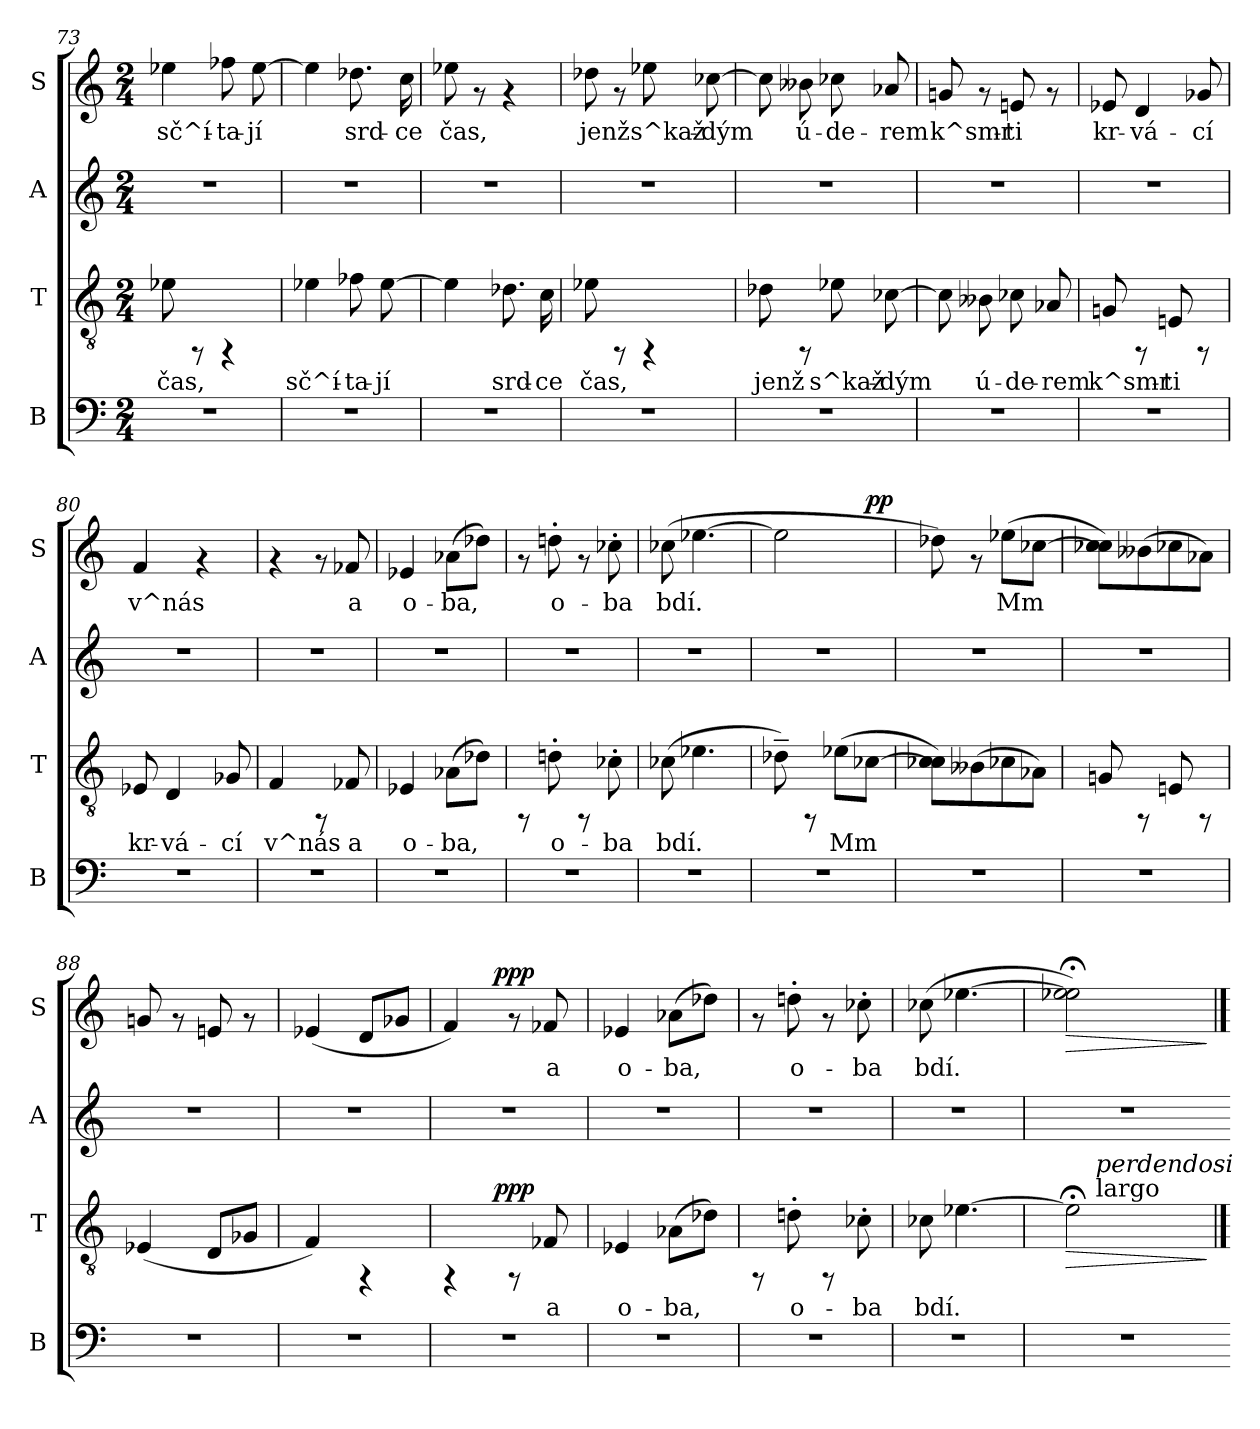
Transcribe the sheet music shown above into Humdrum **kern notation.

**kern	**kern	**text	**dynam	**kern	**kern	**text	**dynam
*part4	*part3	*part3	*part3	*part2	*part1	*part1	*part1
*staff4	*staff3	*staff3	*staff3	*staff2	*staff1	*staff1	*staff1
*I"B	*I"T	*	*	*I"A	*I"S	*	*
*I'B	*I'T	*	*	*I'A	*I'S	*	*
*clefF4	*clefGv2	*	*	*clefG2	*clefG2	*	*
*k[]	*k[]	*	*	*k[]	*k[]	*	*
*C:	*C:	*	*	*C:	*C:	*	*
*M2/4	*M2/4	*	*	*M2/4	*M2/4	*	*
=73	=73	=73	=73	=73	=73	=73	=73
!	!	!LO:LY:b:cj	!	!	!	!LO:LY:b:cj	!
2r	8e-X\	čas,	.	2r	4ee-X\	sč^í-	.
.	8rFF	.	.	.	.	.	.
!	!	!	!	!	!	!LO:LY:b:cj	!
.	4rFF	.	.	.	8ff-X\	-ta-	.
!	!	!	!	!	!	!LO:LY:b:cj	!
.	.	.	.	.	[<8ee-\	-jí	.
!!LO:LB:g=z
=74	=74	=74	=74	=74	=74	=74	=74
!	!	!LO:LY:b:cj	!	!	!	!LO:LY:b:cj	!
2r	4e-X\	sč^í-	.	2r	4ee-\]	.	.
!	!	!LO:LY:b:cj	!	!	!	!LO:LY:b:cj	!
.	8f-X\	-ta-	.	.	8.dd-X\	srd-	.
!	!	!LO:LY:b:cj	!	!	!	!	!
.	[>8e-\	-jí	.	.	.	.	.
!	!	!	!	!	!	!LO:LY:b:cj	!
.	.	.	.	.	16cc\	-ce	.
=75	=75	=75	=75	=75	=75	=75	=75
!	!	!LO:LY:b:cj	!	!	!	!LO:LY:b:cj	!
2r	4e-\]	.	.	2r	8ee-X\	čas,	.
.	.	.	.	.	8rf	.	.
!	!	!LO:LY:b:cj	!	!	!	!	!
.	8.d-X\	srd-	.	.	4rf	.	.
!	!	!LO:LY:b:cj	!	!	!	!	!
.	16c\	-ce	.	.	.	.	.
=76	=76	=76	=76	=76	=76	=76	=76
!	!	!LO:LY:b:cj	!	!	!	!LO:LY:b:cj	!
2r	8e-X\	čas,	.	2r	8dd-X\	jenž	.
.	8rFF	.	.	.	8rf	.	.
!	!	!	!	!	!	!LO:LY:b:cj	!
.	4rFF	.	.	.	8ee-X\	s^kaž-	.
!	!	!	!	!	!	!LO:LY:b:cj	!
.	.	.	.	.	[>8cc-X\	-dým	.
=77	=77	=77	=77	=77	=77	=77	=77
!	!	!LO:LY:b:cj	!	!	!	!LO:LY:b:cj	!
2r	8d-X\	jenž	.	2r	8cc-\]	.	.
!	!	!	!	!	!	!LO:LY:b:cj	!
.	8rFF	.	.	.	8b--X\	ú-	.
!	!	!LO:LY:b:cj	!	!	!	!LO:LY:b:cj	!
.	8e-X\	s^kaž-	.	.	8cc-X\	-de-	.
!	!	!LO:LY:b:cj	!	!	!	!LO:LY:b:cj	!
.	[>8c-X\	-dým	.	.	8a-X/	-rem	.
=78	=78	=78	=78	=78	=78	=78	=78
!	!	!LO:LY:b:cj	!	!	!	!LO:LY:b:cj	!
2r	8c-\]	.	.	2r	8gn/	k^smr-	.
!	!	!LO:LY:b:cj	!	!	!	!	!
.	8B--X\	ú-	.	.	8rf	.	.
!	!	!LO:LY:b:cj	!	!	!	!LO:LY:b:cj	!
.	8c-X\	-de-	.	.	8en/	-ti	.
!	!	!LO:LY:b:cj	!	!	!	!	!
.	8A-X/	-rem	.	.	8rf	.	.
=79	=79	=79	=79	=79	=79	=79	=79
!	!	!LO:LY:b:cj	!	!	!	!LO:LY:b:cj	!
2r	8Gn/	k^smr-	.	2r	8e-X/	kr-	.
!	!	!	!	!	!	!LO:LY:b:cj	!
.	8rFF	.	.	.	4d/	-vá-	.
!	!	!LO:LY:b:cj	!	!	!	!	!
.	8En/	-ti	.	.	.	.	.
!	!	!	!	!	!	!LO:LY:b:cj	!
.	8rFF	.	.	.	8g-X/	-cí	.
!!LO:LB:g=z
=80	=80	=80	=80	=80	=80	=80	=80
!	!	!LO:LY:b:cj	!	!	!	!LO:LY:b:cj	!
2r	8E-X/	kr-	.	2r	4f/	v^nás	.
!	!	!LO:LY:b:cj	!	!	!	!	!
.	4D/	-vá-	.	.	.	.	.
.	.	.	.	.	4rf	.	.
!	!	!LO:LY:b:cj	!	!	!	!	!
.	8G-X/	-cí	.	.	.	.	.
=81	=81	=81	=81	=81	=81	=81	=81
!	!	!LO:LY:b:cj	!	!	!	!	!
2r	4F/	v^nás	.	2r	4rf	.	.
.	8rFF	.	.	.	8rf	.	.
!	!	!LO:LY:b:cj	!	!	!	!LO:LY:b:cj	!
.	8F-X/	a	.	.	8f-X/	a	.
=82	=82	=82	=82	=82	=82	=82	=82
!	!	!LO:LY:b:cj	!	!	!	!LO:LY:b:cj	!
2r	4E-X/	o-	.	2r	4e-X/	o-	.
!	!	!LO:LY:b:cj	!	!	!	!LO:LY:b:cj	!
.	(>8A-X\L	-ba,	.	.	(>8a-X\L	-ba,	.
!	!	!LO:LY:b:cj	!	!	!	!LO:LY:b:cj	!
.	8d-X\J)	.	.	.	8dd-X\J)	.	.
=83	=83	=83	=83	=83	=83	=83	=83
2r	8rFF	.	.	2r	8rf	.	.
!	!	!LO:LY:b:cj	!	!	!	!LO:LY:b:cj	!
.	8dn'>\	o-	.	.	8ddn'>\	o-	.
.	8rFF	.	.	.	8rf	.	.
!	!	!LO:LY:b:cj	!	!	!	!LO:LY:b:cj	!
.	8c-X'>\	-ba	.	.	8cc-X'>\	-ba	.
=84	=84	=84	=84	=84	=84	=84	=84
!	!	!LO:LY:b:cj	!	!	!	!LO:LY:b:cj	!
2r	(>8c-X\	bdí.	.	2r	(>8cc-X\	bdí.	.
!	!	!LO:LY:b:cj	!	!	!	!LO:LY:b:cj	!
.	4.e-X\	.	.	.	[>4.ee-X\	.	.
=85	=85	=85	=85	=85	=85	=85	=85
!	!	!LO:LY:b:cj	!	!	!	!LO:LY:b:cj	!
*	*	*	*	*	*^	*	*
2r	8d-X~>\)	.	.	2r	2ee-\]	4.ryy	.	.
.	8rFF	.	.	.	.	.	.	.
!	!	!LO:LY:b:cj	!	!	!	!	!	!
.	(>8e-X\L	Mm	.	.	.	.	.	.
!	!	!LO:LY:b:cj	!	!	!	!	!	!LO:DY:a
.	[>8c-X\J	.	.	.	.	8ryy	.	pp
=86	=86	=86	=86	=86	=86	=86	=86	=86
!	!	!LO:LY:b:cj	!	!	!	!	!LO:LY:b:cj	!
*	*	*	*	*	*v	*v	*	*
2r	8c-\ 8c-\]L)	.	.	2r	8dd-X\)	.	.
!	!	!LO:LY:b:cj	!	!	!	!	!
.	(>8B--X\	.	.	.	8rf	.	.
!	!	!LO:LY:b:cj	!	!	!	!LO:LY:b:cj	!
.	8c-X\	.	.	.	(>8ee-X\L	Mm	.
!	!	!LO:LY:b:cj	!	!	!	!LO:LY:b:cj	!
.	8A-X\J)	.	.	.	[>8cc-X\J	.	.
=87	=87	=87	=87	=87	=87	=87	=87
!	!	!LO:LY:b:cj	!	!	!	!LO:LY:b:cj	!
2r	8Gn/	.	.	2r	8cc-\ 8cc-\]L)	.	.
!	!	!	!	!	!	!LO:LY:b:cj	!
.	8rFF	.	.	.	(>8b--X\	.	.
!	!	!LO:LY:b:cj	!	!	!	!LO:LY:b:cj	!
.	8En/	.	.	.	8cc-X\	.	.
!	!	!	!	!	!	!LO:LY:b:cj	!
.	8rFF	.	.	.	8a-X\J)	.	.
!!LO:LB:g=z
=88	=88	=88	=88	=88	=88	=88	=88
!	!	!LO:LY:b:cj	!	!	!	!LO:LY:b:cj	!
2r	(<4E-X/	.	.	2r	8gn/	.	.
.	.	.	.	.	8rf	.	.
!	!	!LO:LY:b:cj	!	!	!	!LO:LY:b:cj	!
.	8D/L	.	.	.	8en/	.	.
!	!	!LO:LY:b:cj	!	!	!	!	!
.	8G-X/J	.	.	.	8rf	.	.
=89	=89	=89	=89	=89	=89	=89	=89
!	!	!LO:LY:b:cj	!	!	!	!LO:LY:b:cj	!
2r	4F/)	.	.	2r	(<4e-X/	.	.
!	!	!	!	!	!	!LO:LY:b:cj	!
.	4rFF	.	.	.	8d/L	.	.
!	!	!	!	!	!	!LO:LY:b:cj	!
.	.	.	.	.	8g-X/J	.	.
=90	=90	=90	=90	=90	=90	=90	=90
!	!	!	!	!	!	!LO:LY:b:cj	!
*	*^	*	*	*	*^	*	*
2r	4rFF	8..ryy	.	.	2r	4f/)	8..ryy	.	.
!	!	!	!	!LO:DY:a	!	!	!	!	!LO:DY:a
.	.	4ryy	.	ppp	.	.	4ryy	.	ppp
.	8rFF	.	.	.	.	8rf	.	.	.
!	!	!	!LO:LY:b:cj	!	!	!	!	!LO:LY:b:cj	!
.	8F-X/	.	a	.	.	8f-X/	.	a	.
.	.	32ryy	.	.	.	.	32ryy	.	.
=91	=91	=91	=91	=91	=91	=91	=91	=91	=91
!	!	!	!LO:LY:b:cj	!	!	!	!	!LO:LY:b:cj	!
*	*v	*v	*	*	*	*v	*v	*	*
2r	4E-X/	o-	.	2r	4e-X/	o-	.
!	!	!LO:LY:b:cj	!	!	!	!LO:LY:b:cj	!
.	(>8A-X\L	-ba,	.	.	(>8a-X\L	-ba,	.
!	!	!LO:LY:b:cj	!	!	!	!LO:LY:b:cj	!
.	8d-X\J)	.	.	.	8dd-X\J)	.	.
=92	=92	=92	=92	=92	=92	=92	=92
2r	8rFF	.	.	2r	8rf	.	.
!	!	!LO:LY:b:cj	!	!	!	!LO:LY:b:cj	!
.	8dn'>\	o-	.	.	8ddn'>\	o-	.
.	8rFF	.	.	.	8rf	.	.
!	!	!LO:LY:b:cj	!	!	!	!LO:LY:b:cj	!
.	8c-X'>\	-ba	.	.	8cc-X'>\	-ba	.
=93	=93	=93	=93	=93	=93	=93	=93
!	!	!LO:LY:b:cj	!	!	!	!LO:LY:b:cj	!
2r	8c-X\	bdí.	.	2r	(>8cc-X\	bdí.	.
!	!	!LO:LY:b:cj	!	!	!	!LO:LY:b:cj	!
.	[>4.e-X\	.	.	.	[>4.ee-X\	.	.
=94	=94	=94	=94	=94	=94	=94	=94
!	!	!LO:LY:b:cj	!LO:HP:b	!	!	!LO:LY:b:cj	!LO:HP:b
*	*^	*	*	*	*	*	*
2r	2e-;<\]	16.ryy	.	>	2r	2ee-\;< 2ee-\];<)	.	>
!	!	!LO:TX:a:t=largo	!	!	!	!	!	!
!	!	!LO:TX:a:i:t=perdendosi	!	!	!	!	!	!
.	.	4ryy	.	.	.	.	.	.
.	.	8ryy	.	.	.	.	.	.
.	.	32ryy	.	.	.	.	.	.
.	.	.	.	]	.	.	.	]
*	*v	*v	*	*	*	*	*	*
=	==	==	==	=	==	==	==
*-	*-	*-	*-	*-	*-	*-	*-
